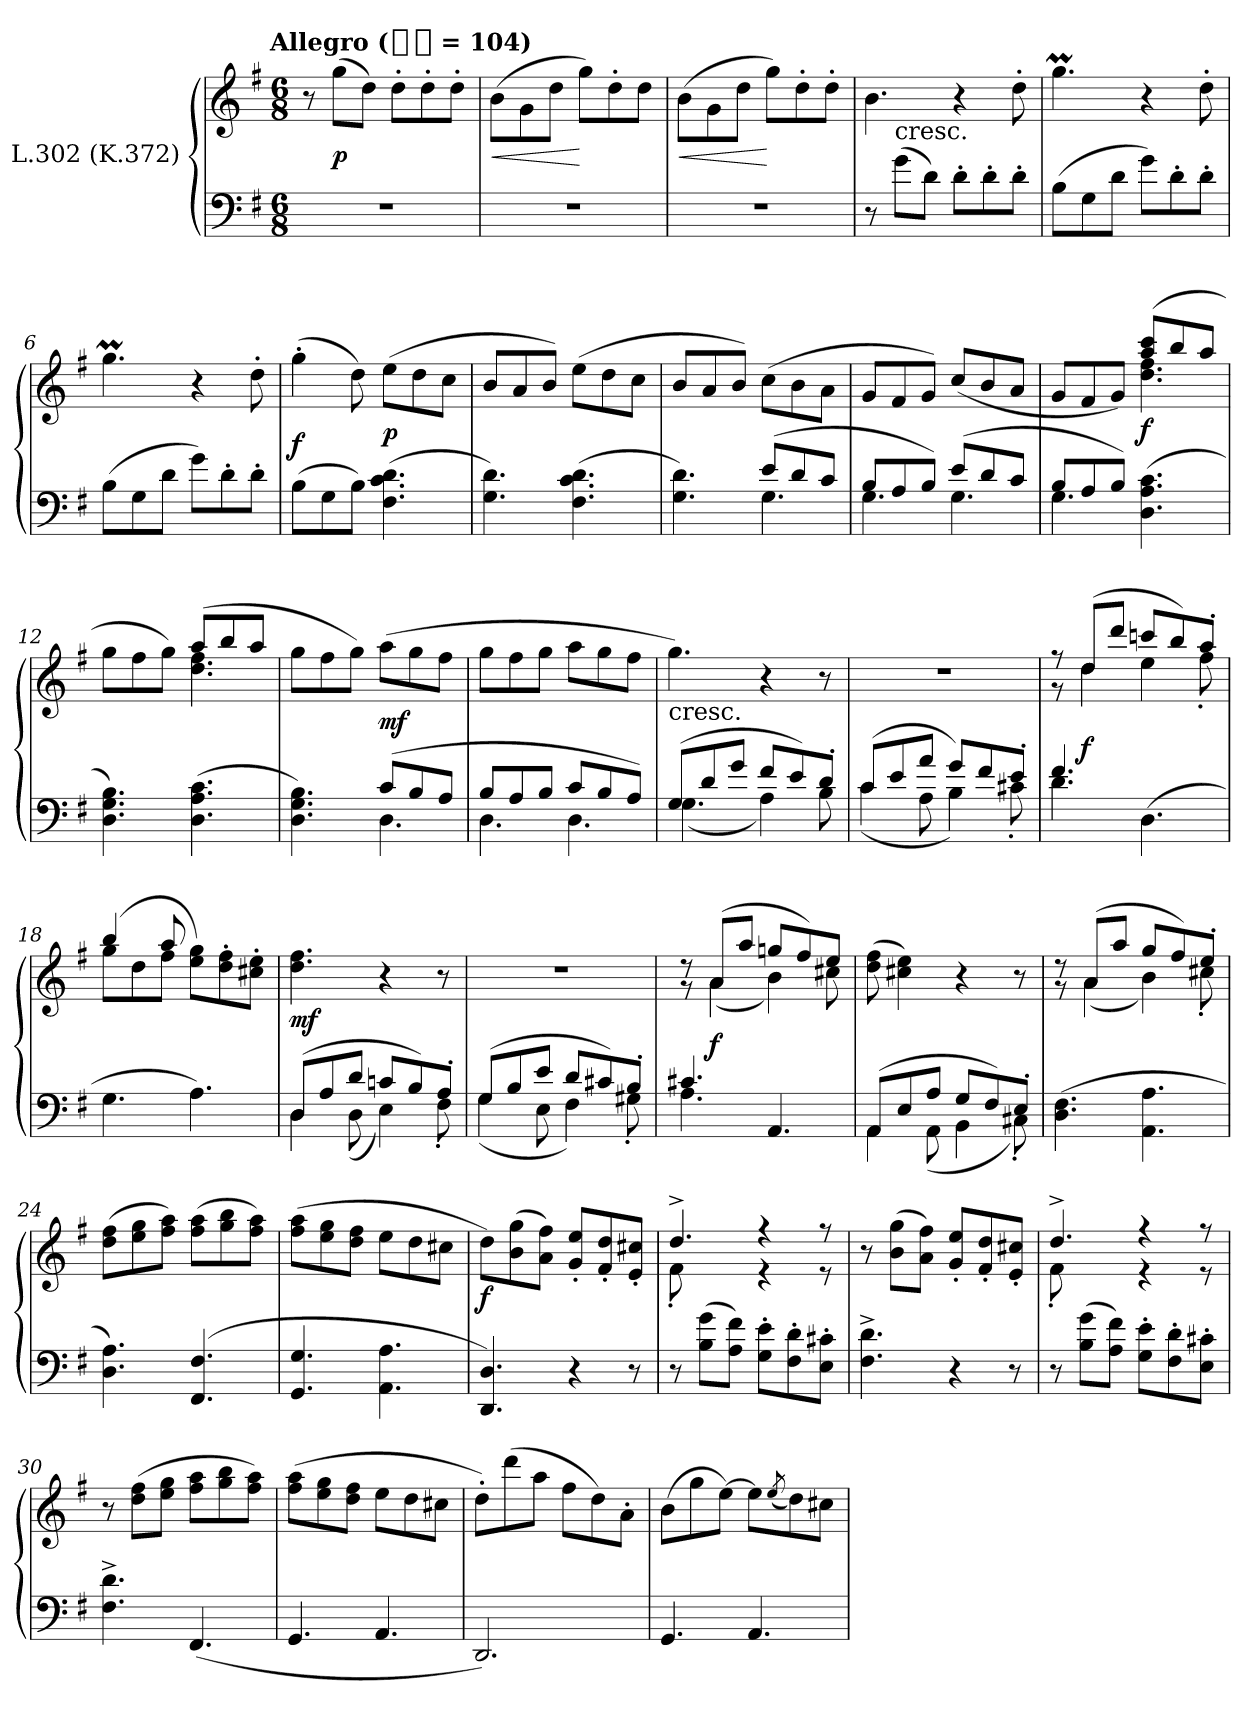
**kern	**kern	**dynam
*part1	*part1	*part1
*staff2	*staff1	*staff1/2
*I"L.302 (K.372)	*	*
*clefF4	*clefG2	*
*k[f#]	*k[f#]	*
*G:	*G:	*
!!LO:TX:omd:t=Allegro ([quarter-dot] = 104)
*M6/8	*M6/8	*
*MM156	*MM156	*
=1	=1	=1
2.r	8r	.
.	(8ggL	p
.	8ddJ)	.
.	8dd'L	.
.	8dd'	.
.	8dd'J	.
=2	=2	=2
2.r	(8bL	<
.	8g	.
.	8ddJ	.
.	8ggL)	[
.	8dd'	.
.	8ddJ	.
=3	=3	=3
2.r	(8bL	<
.	8g	.
.	8ddJ	.
.	8ggL)	[
.	8dd'	.
.	8dd'J	.
=4	=4	=4
*	*^	*
8r	4.b	8ryy	.
!	!	!LO:TX:c:t=cresc.	!
(8gL	.	2ryy	.
8dJ)	.	.	.
8d'L	4r	.	.
8d'	.	.	.
8d'J	8dd'	8ryy	.
*	*v	*v	*
!!LO:LB:g=z
=5	=5	=5
(8BL	4.ggM	.
8G	.	.
8dJ	.	.
8gL)	4r	.
8d'	.	.
8d'J	8dd'	.
=6	=6	=6
(8BL	4.ggM	.
8G	.	.
8dJ	.	.
8gL)	4r	.
8d'	.	.
8d'J	8dd'	.
=7	=7	=7
(8BL	(4gg'	f
8G	.	.
8BJ)	8dd)	.
(<4.F# 4.c 4.d	(8eeL	p
.	8dd	.
.	8ccJ	.
=8	=8	=8
4.G 4.d)	8bL	.
.	8a	.
.	8bJ)	.
(<4.F# 4.c 4.d	(8eeL	.
.	8dd	.
.	8ccJ	.
=9	=9	=9
*^	*	*
4.ryy	4.G 4.d)	8bL	.
.	.	8a	.
.	.	8bJ)	.
(8eL	4.G	(8ccL	.
8d	.	8b	.
8cJ	.	8aJ	.
!!LO:LB:g=z
=10	=10	=10	=10
8BL	4.G	8gL	.
8A	.	8f#	.
8BJ)	.	8gJ)	.
(8eL	4.G	(8cc/L	.
8d	.	8b/	.
8cJ	.	8a/J	.
=11	=11	=11	=11
*	*	*^	*
8BL	4.G	4.ryy	8gL	.
8A	.	.	8f#	.
8BJ)	.	.	8gJ)	.
4.ryy	(4.D 4.A 4.c	(8aa 8cccL	4.dd 4.ff#	f
.	.	8bb	.	.
.	.	8aaJ	.	.
*v	*v	*	*	*
=12	=12	=12	=12
4.D 4.G 4.B)	4.ryy	8ggL	.
.	.	8ff#	.
.	.	8ggJ)	.
(4.D 4.A 4.c	(8aaL	4.dd 4.ff#	.
.	8bb	.	.
.	8aaJ	.	.
*	*v	*v	*
=13	=13	=13
*^	*	*
4.ryy	4.D 4.G 4.B)	8ggL	.
.	.	8ff#	.
.	.	8ggJ)	.
(8cL	4.D	(8aaL	mf
8B	.	8gg	.
8AJ	.	8ff#J	.
=14	=14	=14	=14
8BL	4.D	8ggL	.
8A	.	8ff#	.
8BJ	.	8ggJ	.
8cL	4.D	8aaL	.
8B	.	8gg	.
8AJ)	.	8ff#J	.
!!LO:LB:g=z
=15	=15	=15	=15
!	!	!LO:TX:c:t=cresc.	!
(8GL	(4.G	4.gg)	.
8d	.	.	.
8gJ	.	.	.
8f#L	4A)	4r	.
8e)	.	.	.
8d'J	8B	8r	.
=16	=16	=16	=16
(8cL	(4c	2.r	.
8e	.	.	.
8aJ	8A	.	.
8gL)	4B)	.	.
8f#	.	.	.
8e'J	8c#X'	.	.
=17	=17	=17	=17
*	*	*^	*
4.f#	4.d	8r	8r	.
.	.	(8ddL	4dd	f
.	.	8dddJ	.	.
4.ryy	(4.D	8cccnL	4ee	.
.	.	8bb)	.	.
.	.	8aa'J	8ff#'	.
*v	*v	*	*	*
=18	=18	=18	=18
4.G	(4bb	8ggL	.
.	.	8dd	.
.	8aa	8ff#J	.
4.A)	4.ryy	8ee 8ggL)	.
.	.	8dd' 8ff#'	.
.	.	8cc#X' 8ee'J	.
*	*v	*v	*
!!LO:LB:g=z
=19	=19	=19
*^	*	*
(8DL	4D	4.dd 4.ff#	mf
8A	.	.	.
8dJ	(8D	.	.
8cnL	4E)	4r	.
8B)	.	.	.
8A'J	8F#'	8r	.
=20	=20	=20	=20
(8GL	(4G	2.r	.
8B	.	.	.
8eJ	8E	.	.
8dL	4F#)	.	.
8c#X)	.	.	.
8B'J	8G#X'	.	.
=21	=21	=21	=21
*	*	*^	*
4.c#X	4.A	8r	8r	.
.	.	(8aL	(4a	f
.	.	8aaJ	.	.
4.AA	4.ryy	8ggnL	4b)	.
.	.	8ff#)	.	.
.	.	8eeJ	8cc#X	.
*	*	*v	*v	*
=22	=22	=22	=22
(8AAL	4AA	(8dd 8ff#	.
8E	.	4cc#Xi 4ee)	.
8AJ	(8AA	.	.
8GL	4BB	4r	.
8F#)	.	.	.
8E'J	8C#X')	8r	.
*v	*v	*	*
!!LO:LB:g=z
=23	=23	=23
*	*^	*
(<4.D 4.F#	8r	8r	.
.	(8aL	(4a	.
.	8aaJ	.	.
4.AA 4.A	8ggL	4b)	.
.	8ff#)	.	.
.	8ee'J	8cc#X'	.
*	*v	*v	*
=24	=24	=24
4.D 4.A)	(8dd 8ff#L	.
.	8ee 8gg	.
.	8ff# 8aaJ)	.
(<4.FF# 4.F#	(8ff# 8aaL	.
.	8gg 8bb	.
.	8ff# 8aaJ)	.
=25	=25	=25
4.GG 4.G	(8ff# 8aaL	.
.	8ee 8gg	.
.	8dd 8ff#J	.
4.AA 4.A	8eeL	.
.	8dd	.
.	8cc#XJ	.
=26	=26	=26
4.DD 4.D)	8ddL)	f
.	(8b 8gg	.
.	8a 8ff#J)	.
4r	8g' 8ee'L	.
.	8f#' 8dd'	.
8r	8e' 8cc#X'J	.
!!LO:LB:g=z
=27	=27	=27
*	*^	*
8r	4.dd^	8f#'	.
(8B 8gL	.	4ryy	.
8A 8f#J)	.	.	.
8G' 8e'L	4r	4r	.
8F#' 8d'	.	.	.
8E' 8c#X'J	8r	8r	.
*	*v	*v	*
=28	=28	=28
4.F#^ 4.d^	8r	.
.	(8b 8ggL	.
.	8a 8ff#J)	.
4r	8g' 8ee'L	.
.	8f#' 8dd'	.
8r	8e' 8cc#X'J	.
=29	=29	=29
*	*^	*
8r	4.dd^	8f#'	.
(8B 8gL	.	4ryy	.
8A 8f#J)	.	.	.
8G' 8e'L	4r	4r	.
8F#' 8d'	.	.	.
8E' 8c#X'J	8r	8r	.
*	*v	*v	*
=30	=30	=30
4.F#^ 4.d^	8r	.
.	(8dd 8ff#L	.
.	8ee 8ggJ	.
(4.FF#	8ff# 8aaL	.
.	8gg 8bb	.
.	8ff# 8aaJ)	.
!!LO:LB:g=z
=31	=31	=31
4.GG	(8ff# 8aaL	.
.	8ee 8gg	.
.	8dd 8ff#J	.
4.AA	8eeL	.
.	8dd	.
.	8cc#XJ	.
=32	=32	=32
2.DD)	8dd'L)	.
.	(8ddd	.
.	8aaJ	.
.	8ff#L	.
.	8dd)	.
.	8a'J	.
=33	=33	=33
4.GG	(8bL	.
.	8gg	.
.	[8eeJ)	.
4.AA	8eeL]	.
.	(8qee	.
.	8dd)	.
.	8cc#XJ	.
=	=	=
*-	*-	*-
